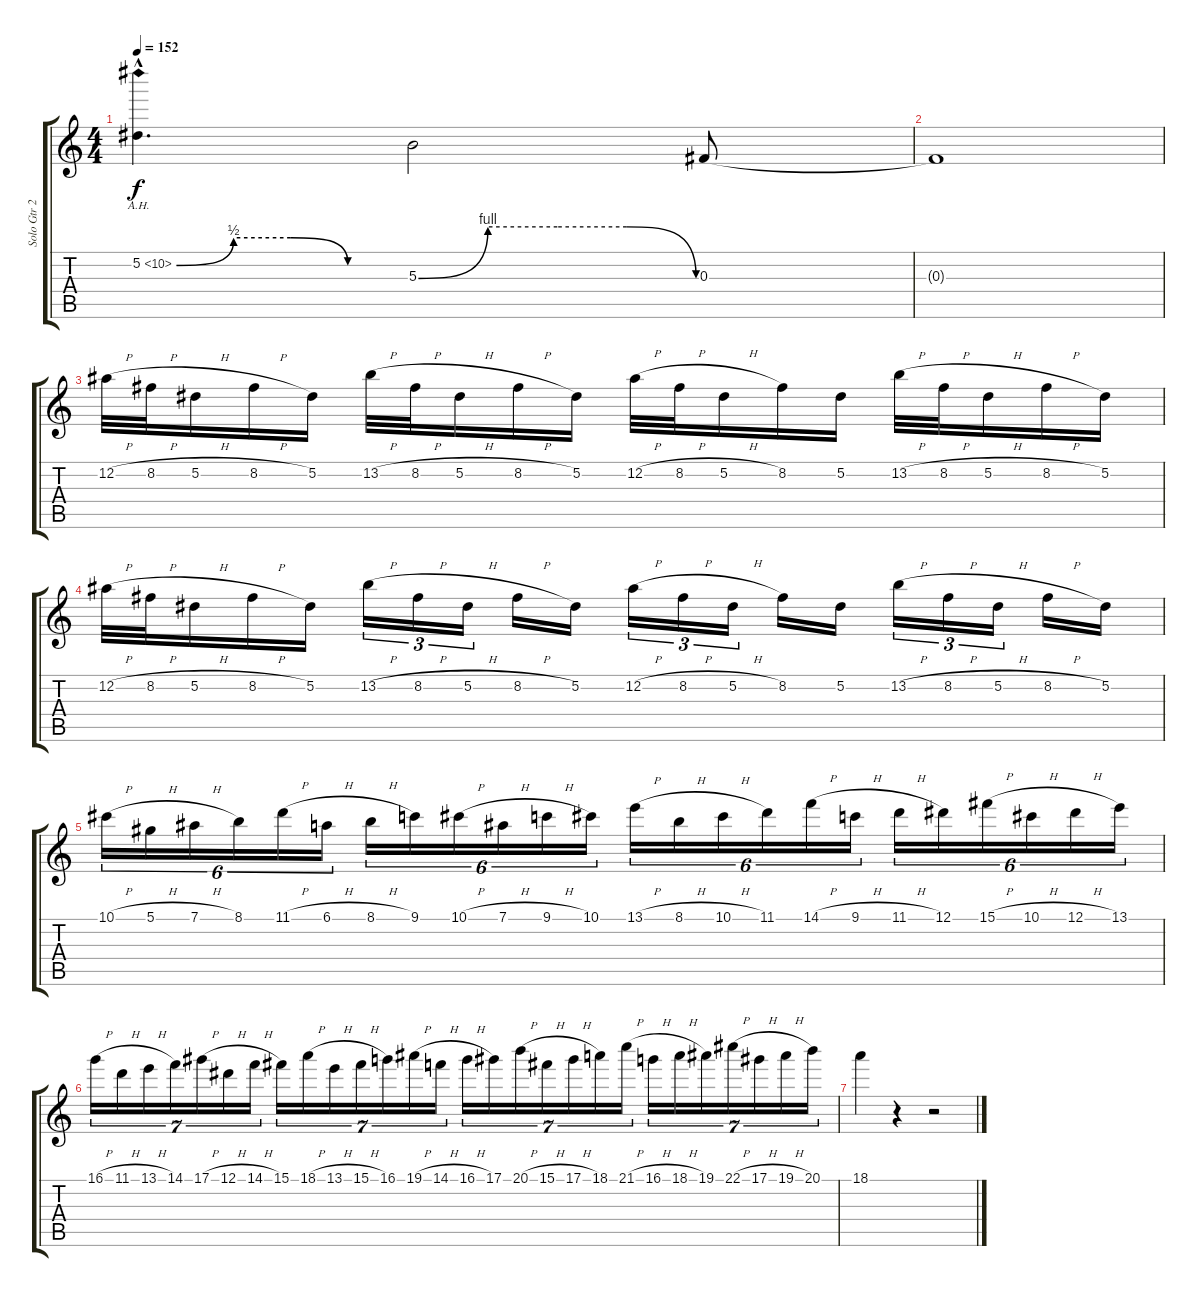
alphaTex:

\track ("Solo Gtr 2" "Solo Gtr 2") {instrument distortionguitar}
\staff {score tabs}
\tuning (Eb4 Bb3 Gb3 Db3 Ab2 Eb2) {hide}
\ts (4 4)
\tempo 152
\clef g2
\ks c
5.2{be (custom 0 0 15 2 30 2 45 0 60 0) ah 5 hac}.4{d dy f} 5.3{be (custom 0 0 15 4 30 4 45 4 60 0)}.2 0.3.8 |
0.3{t}.1 |
12.2{h}.32 8.2{h}.32 5.2{h}.16 8.2{h}.16 5.2.16 13.2{h}.32 8.2{h}.32 5.2{h}.16 8.2{h}.16 5.2.16 12.2{h}.32 8.2{h}.32 5.2{h}.16 8.2.16 5.2.16 13.2{h}.32 8.2{h}.32 5.2{h}.16 8.2{h}.16 5.2.16 |
12.2{h}.32 8.2{h}.32 5.2{h}.16 8.2{h}.16 5.2.16 13.2{h}.16{tu (3 2)} 8.2{h}.16{tu (3 2)} 5.2{h}.16{tu (3 2)} 8.2{h}.16 5.2.16 12.2{h}.16{tu (3 2)} 8.2{h}.16{tu (3 2)} 5.2{h}.16{tu (3 2)} 8.2.16 5.2.16 13.2{h}.16{tu (3 2)} 8.2{h}.16{tu (3 2)} 5.2{h}.16{tu (3 2)} 8.2{h}.16 5.2.16 |
10.1{h}.16{tu (6 4)} 5.1{h}.16{tu (6 4)} 7.1{h}.16{tu (6 4)} 8.1.16{tu (6 4)} 11.1{h}.16{tu (6 4)} 6.1{h}.16{tu (6 4)} 8.1{h}.16{tu (6 4)} 9.1.16{tu (6 4)} 10.1{h}.16{tu (6 4)} 7.1{h}.16{tu (6 4)} 9.1{h}.16{tu (6 4)} 10.1.16{tu (6 4)} 13.1{h}.16{tu (6 4)} 8.1{h}.16{tu (6 4)} 10.1{h}.16{tu (6 4)} 11.1.16{tu (6 4)} 14.1{h}.16{tu (6 4)} 9.1{h}.16{tu (6 4)} 11.1{h}.16{tu (6 4)} 12.1.16{tu (6 4)} 15.1{h}.16{tu (6 4)} 10.1{h}.16{tu (6 4)} 12.1{h}.16{tu (6 4)} 13.1.16{tu (6 4)} |
16.1{h}.16{tu (7 4)} 11.1{h}.16{tu (7 4)} 13.1{h}.16{tu (7 4)} 14.1.16{tu (7 4)} 17.1{h}.16{tu (7 4)} 12.1{h}.16{tu (7 4)} 14.1{h}.16{tu (7 4)} 15.1.16{tu (7 4)} 18.1{h}.16{tu (7 4)} 13.1{h}.16{tu (7 4)} 15.1{h}.16{tu (7 4)} 16.1.16{tu (7 4)} 19.1{h}.16{tu (7 4)} 14.1{h}.16{tu (7 4)} 16.1{h}.16{tu (7 4)} 17.1.16{tu (7 4)} 20.1{h}.16{tu (7 4)} 15.1{h}.16{tu (7 4)} 17.1{h}.16{tu (7 4)} 18.1.16{tu (7 4)} 21.1{h}.16{tu (7 4)} 16.1{h}.16{tu (7 4)} 18.1{h}.16{tu (7 4)} 19.1.16{tu (7 4)} 22.1{h}.16{tu (7 4)} 17.1{h}.16{tu (7 4)} 19.1{h}.16{tu (7 4)} 20.1.16{tu (7 4)} |
18.1.4 r.4 r.2
